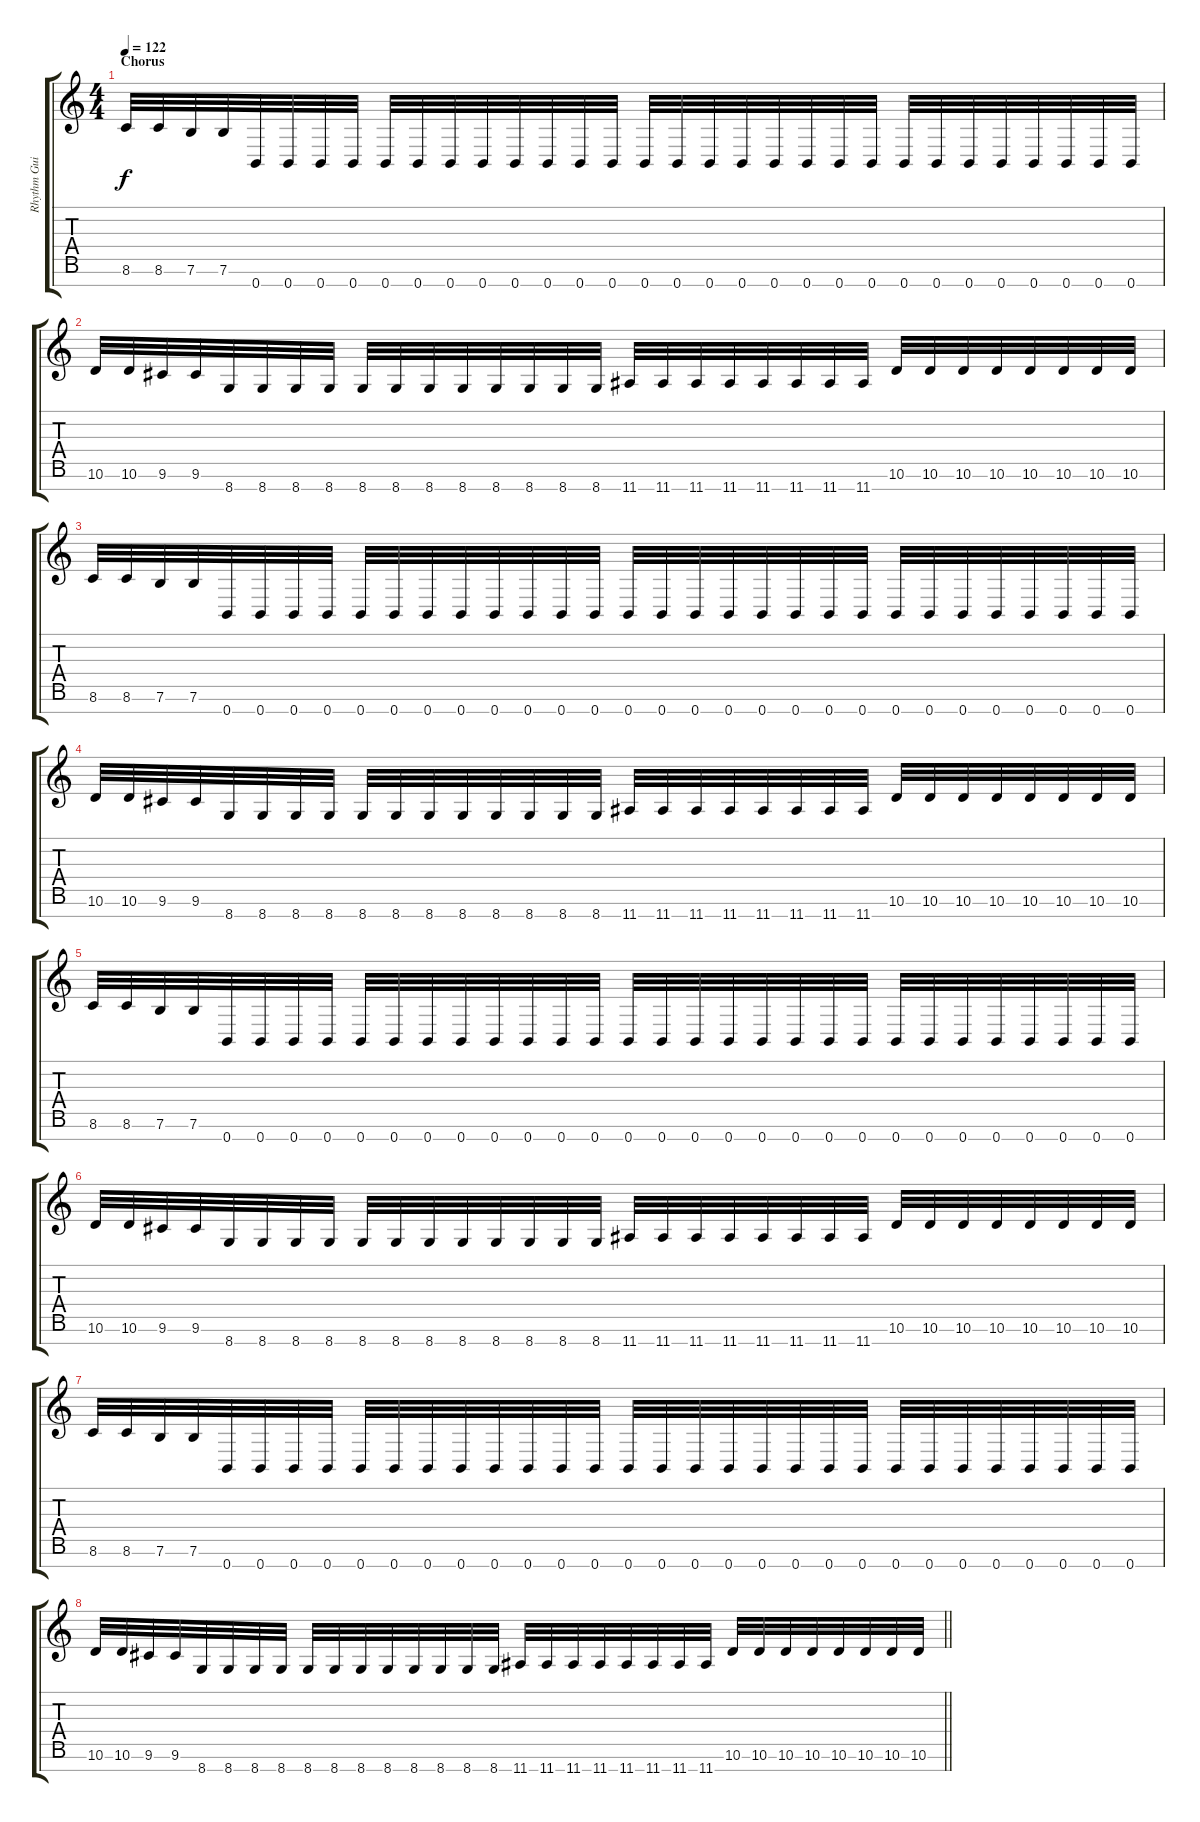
\track ("Rhythm Guitar 1" "Rhythm Gui") {instrument distortionguitar}
\staff {score tabs}
\tuning (E4 B3 G3 D3 A2 E2 B1) {hide}
\ts (4 4)
\section ("" "Chorus")
\tempo 122
\clef g2
\ks c
8.6.32{dy f} 8.6.32 7.6.32 7.6.32 0.7.32 0.7.32 0.7.32 0.7.32 0.7.32 0.7.32 0.7.32 0.7.32 0.7.32 0.7.32 0.7.32 0.7.32 0.7.32 0.7.32 0.7.32 0.7.32 0.7.32 0.7.32 0.7.32 0.7.32 0.7.32 0.7.32 0.7.32 0.7.32 0.7.32 0.7.32 0.7.32 0.7.32 |
10.6.32 10.6.32 9.6.32 9.6.32 8.7.32 8.7.32 8.7.32 8.7.32 8.7.32 8.7.32 8.7.32 8.7.32 8.7.32 8.7.32 8.7.32 8.7.32 11.7.32 11.7.32 11.7.32 11.7.32 11.7.32 11.7.32 11.7.32 11.7.32 10.6.32 10.6.32 10.6.32 10.6.32 10.6.32 10.6.32 10.6.32 10.6.32 |
8.6.32 8.6.32 7.6.32 7.6.32 0.7.32 0.7.32 0.7.32 0.7.32 0.7.32 0.7.32 0.7.32 0.7.32 0.7.32 0.7.32 0.7.32 0.7.32 0.7.32 0.7.32 0.7.32 0.7.32 0.7.32 0.7.32 0.7.32 0.7.32 0.7.32 0.7.32 0.7.32 0.7.32 0.7.32 0.7.32 0.7.32 0.7.32 |
10.6.32 10.6.32 9.6.32 9.6.32 8.7.32 8.7.32 8.7.32 8.7.32 8.7.32 8.7.32 8.7.32 8.7.32 8.7.32 8.7.32 8.7.32 8.7.32 11.7.32 11.7.32 11.7.32 11.7.32 11.7.32 11.7.32 11.7.32 11.7.32 10.6.32 10.6.32 10.6.32 10.6.32 10.6.32 10.6.32 10.6.32 10.6.32 |
8.6.32 8.6.32 7.6.32 7.6.32 0.7.32 0.7.32 0.7.32 0.7.32 0.7.32 0.7.32 0.7.32 0.7.32 0.7.32 0.7.32 0.7.32 0.7.32 0.7.32 0.7.32 0.7.32 0.7.32 0.7.32 0.7.32 0.7.32 0.7.32 0.7.32 0.7.32 0.7.32 0.7.32 0.7.32 0.7.32 0.7.32 0.7.32 |
10.6.32 10.6.32 9.6.32 9.6.32 8.7.32 8.7.32 8.7.32 8.7.32 8.7.32 8.7.32 8.7.32 8.7.32 8.7.32 8.7.32 8.7.32 8.7.32 11.7.32 11.7.32 11.7.32 11.7.32 11.7.32 11.7.32 11.7.32 11.7.32 10.6.32 10.6.32 10.6.32 10.6.32 10.6.32 10.6.32 10.6.32 10.6.32 |
8.6.32 8.6.32 7.6.32 7.6.32 0.7.32 0.7.32 0.7.32 0.7.32 0.7.32 0.7.32 0.7.32 0.7.32 0.7.32 0.7.32 0.7.32 0.7.32 0.7.32 0.7.32 0.7.32 0.7.32 0.7.32 0.7.32 0.7.32 0.7.32 0.7.32 0.7.32 0.7.32 0.7.32 0.7.32 0.7.32 0.7.32 0.7.32 |
\barLineRight lightlight
10.6.32 10.6.32 9.6.32 9.6.32 8.7.32 8.7.32 8.7.32 8.7.32 8.7.32 8.7.32 8.7.32 8.7.32 8.7.32 8.7.32 8.7.32 8.7.32 11.7.32 11.7.32 11.7.32 11.7.32 11.7.32 11.7.32 11.7.32 11.7.32 10.6.32 10.6.32 10.6.32 10.6.32 10.6.32 10.6.32 10.6.32 10.6.32
